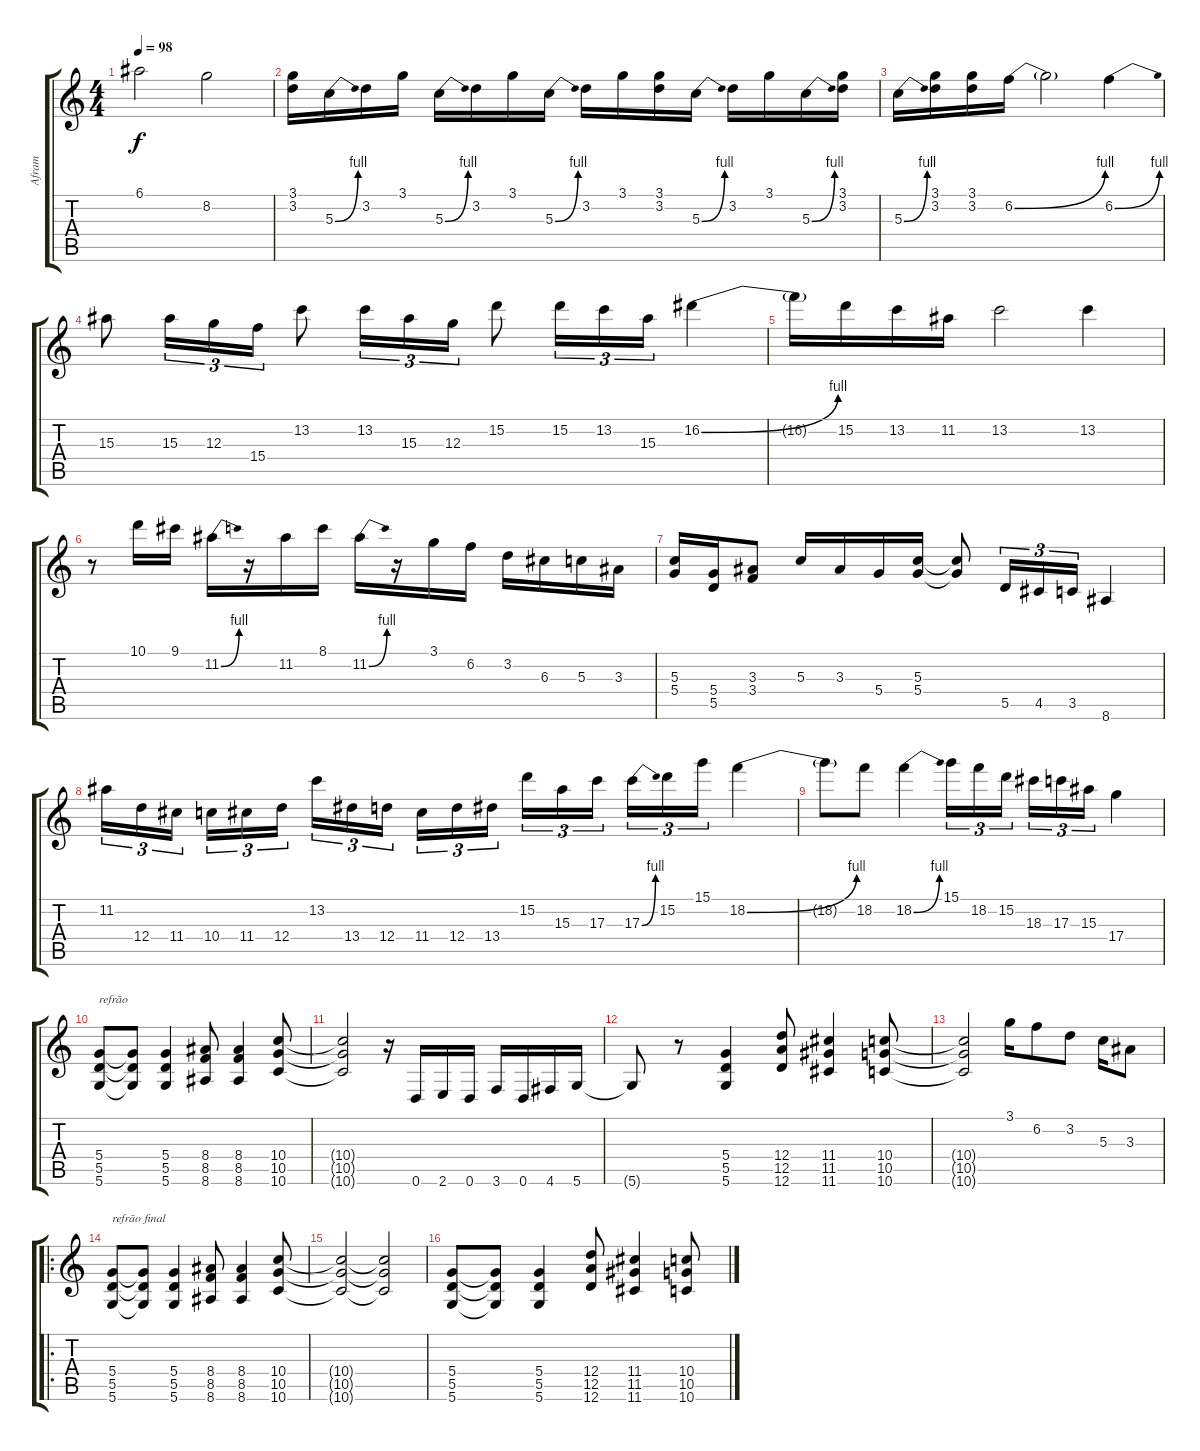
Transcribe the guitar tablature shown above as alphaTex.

\track ("Afram" "Afram") {instrument distortionguitar}
\staff {score tabs}
\tuning (E4 B3 G3 D3 A2 D2) {hide}
\ts (4 4)
\tempo 98
\clef g2
\ks c
6.1{t}.2{dy f} 8.2.2 |
(3.1 3.2).16 5.3{be (bend 0 0 60 4)}.16 3.2.16 3.1.16 5.3{be (bend 0 0 60 4)}.16 3.2.16 3.1.16 5.3{be (bend 0 0 60 4)}.16 3.2.16 3.1.16 (3.1 3.2).16 5.3{be (bend 0 0 60 4)}.16 3.2.16 3.1.16 5.3{be (bend 0 0 60 4)}.16 (3.1 3.2).16 |
5.3{be (bend 0 0 60 4)}.16 (3.1 3.2).16 (3.1 3.2).16 6.2{be (bend 0 0 60 4)}.16 6.2{t}.2 6.2{be (bend 0 0 60 4)}.4 |
15.3.8 15.3.16{tu (3 2)} 12.3.16{tu (3 2)} 15.4.16{tu (3 2)} 13.2.8 13.2.16{tu (3 2)} 15.3.16{tu (3 2)} 12.3.16{tu (3 2)} 15.2.8 15.2.16{tu (3 2)} 13.2.16{tu (3 2)} 15.3.16{tu (3 2)} 16.2{be (bend 0 0 60 4)}.4 |
16.2{t}.16 15.2.16 13.2.16 11.2.16 13.2.2 13.2.4 |
r.8 10.1.16 9.1.16 11.2{be (bend 0 0 60 4)}.16 r.16 11.2.16 8.1.16 11.2{be (bend 0 0 60 4)}.16 r.16 3.1.16 6.2.16 3.2.16 6.3.16 5.3.16 3.3.16 |
(5.3 5.4).16 (5.4 5.5).16 (3.3 3.4).8 5.3.16 3.3.16 5.4.16 (5.3 5.4).16 (5.3{t} 5.4{t}).8 5.5.16{tu (3 2)} 4.5.16{tu (3 2)} 3.5.16{tu (3 2)} 8.6.4 |
11.2.16{tu (3 2)} 12.4.16{tu (3 2)} 11.4.16{tu (3 2)} 10.4.16{tu (3 2)} 11.4.16{tu (3 2)} 12.4.16{tu (3 2)} 13.2.16{tu (3 2)} 13.4.16{tu (3 2)} 12.4.16{tu (3 2)} 11.4.16{tu (3 2)} 12.4.16{tu (3 2)} 13.4.16{tu (3 2)} 15.2.16{tu (3 2)} 15.3.16{tu (3 2)} 17.3.16{tu (3 2)} 17.3{be (bend 0 0 60 4)}.16{tu (3 2)} 15.2.16{tu (3 2)} 15.1.16{tu (3 2)} 18.2{be (bend 0 0 60 4)}.4 |
18.2{t}.8 18.2.8 18.2{be (bend 0 0 60 4)}.4 15.1.16{tu (3 2)} 18.2.16{tu (3 2)} 15.2.16{tu (3 2)} 18.3.16{tu (3 2)} 17.3.16{tu (3 2)} 15.3.16{tu (3 2)} 17.4.4 |
(5.4 5.5 5.6).8{txt "refrão"} (5.4{t} 5.5{t} 5.6{t}).8 (5.4 5.5 5.6).4 (8.4 8.5 8.6).8 (8.4 8.5 8.6).4 (10.4 10.5 10.6).8 |
(10.4{t} 10.5{t} 10.6{t}).2 r.16 0.6.16 2.6.16 0.6.16 3.6.16 0.6.16 4.6.16 5.6.16 |
5.6{t}.8 r.8 (5.4 5.5 5.6).4 (12.4 12.5 12.6).8 (11.4 11.5 11.6).4 (10.4 10.5 10.6).8 |
(10.4{t} 10.5{t} 10.6{t}).2 3.1.16 6.2.8 3.2.8 5.3.16 3.3.8 |
\ro
(5.4 5.5 5.6).8{txt "refrão final"} (5.4{t} 5.5{t} 5.6{t}).8 (5.4 5.5 5.6).4 (8.4 8.5 8.6).8 (8.4 8.5 8.6).4 (10.4 10.5 10.6).8 |
(10.4{t} 10.5{t} 10.6{t}).2 (10.4{t} 10.5{t} 10.6{t}).2 |
(5.4 5.5 5.6).8 (5.4{t} 5.5{t} 5.6{t}).8 (5.4 5.5 5.6).4 (12.4 12.5 12.6).8 (11.4 11.5 11.6).4 (10.4 10.5 10.6).8
